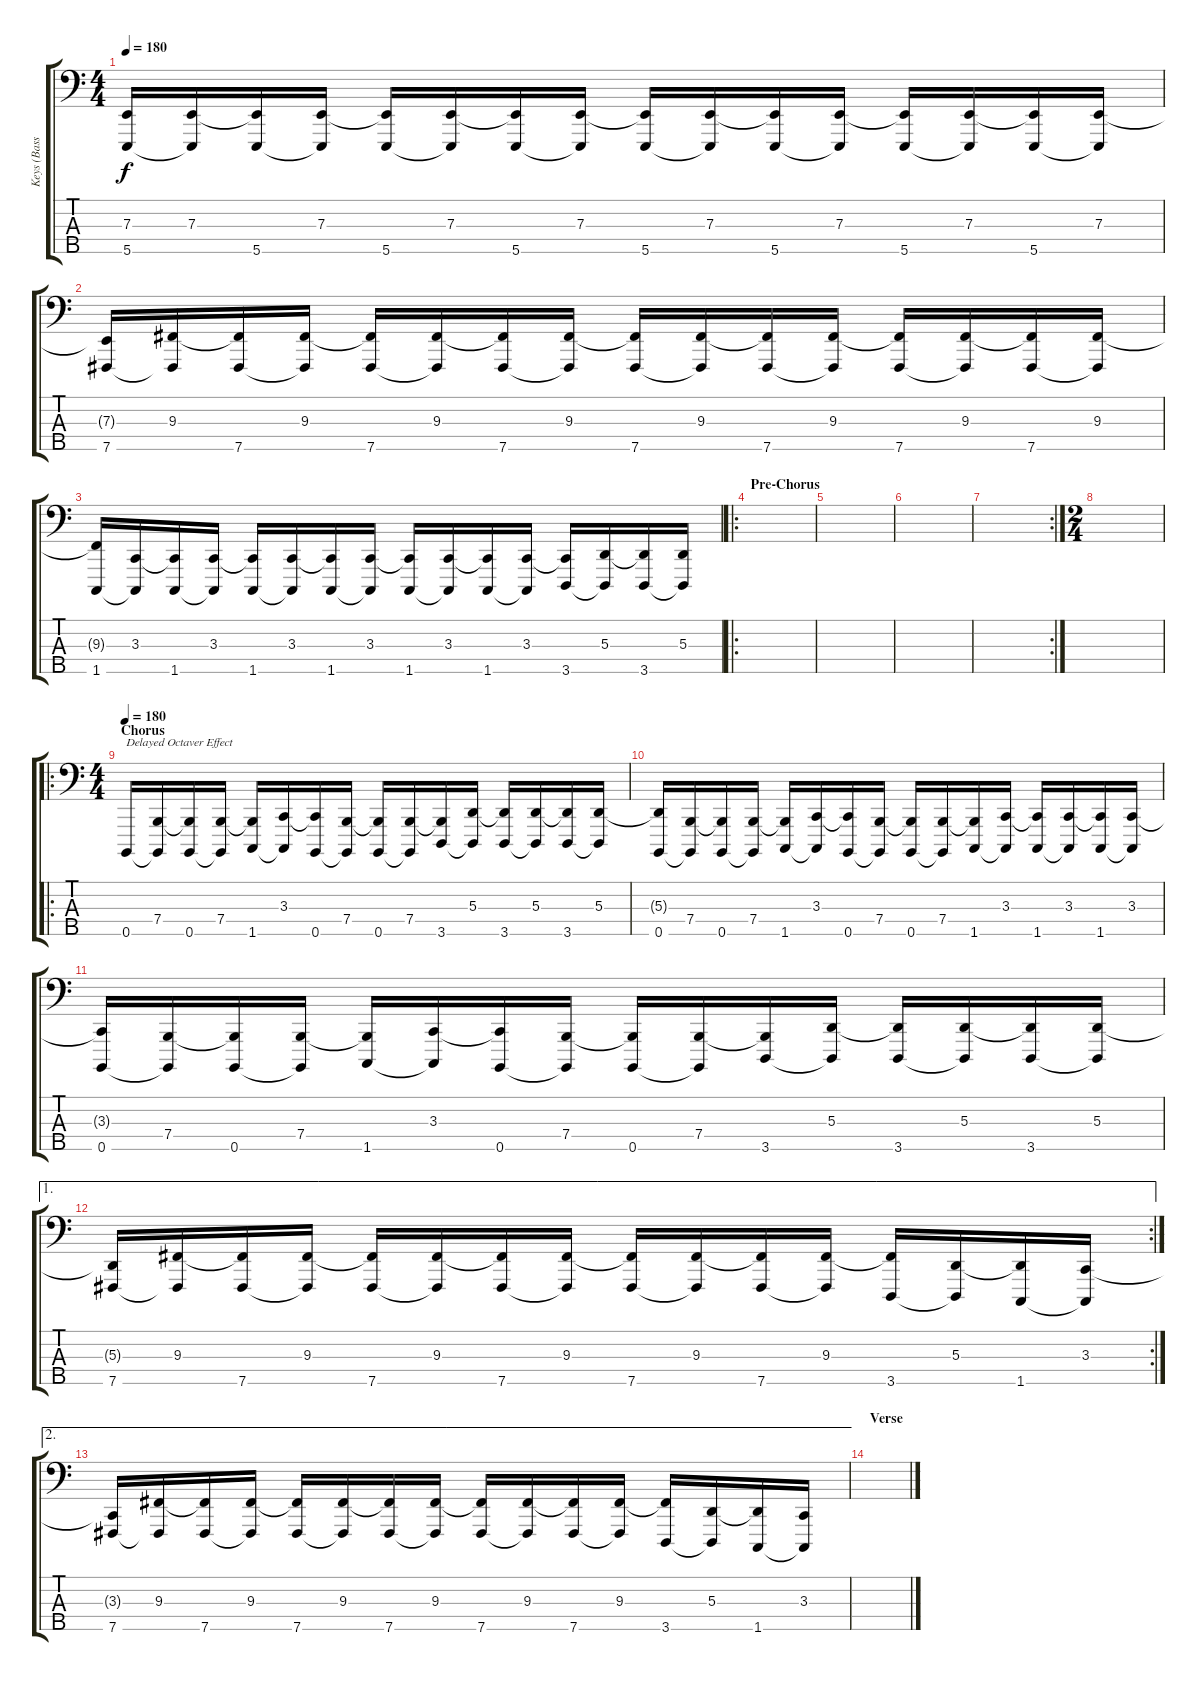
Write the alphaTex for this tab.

\track ("Keys (Bass)" "Keys (Bass") {instrument pad1newage}
\staff {score tabs}
\tuning (G2 D2 A1 E1 B0) {hide}
\ts (4 4)
\tempo 180
\clef f4
\ks c
(7.3{t} 5.5).16{dy f} (7.3 5.5{t}).16 (7.3{t} 5.5).16 (7.3 5.5{t}).16 (7.3{t} 5.5).16 (7.3 5.5{t}).16 (7.3{t} 5.5).16 (7.3 5.5{t}).16 (7.3{t} 5.5).16 (7.3 5.5{t}).16 (7.3{t} 5.5).16 (7.3 5.5{t}).16 (7.3{t} 5.5).16 (7.3 5.5{t}).16 (7.3{t} 5.5).16 (7.3 5.5{t}).16 |
(7.3{t} 7.5).16 (9.3 7.5{t}).16 (9.3{t} 7.5).16 (9.3 7.5{t}).16 (9.3{t} 7.5).16 (9.3 7.5{t}).16 (9.3{t} 7.5).16 (9.3 7.5{t}).16 (9.3{t} 7.5).16 (9.3 7.5{t}).16 (9.3{t} 7.5).16 (9.3 7.5{t}).16 (9.3{t} 7.5).16 (9.3 7.5{t}).16 (9.3{t} 7.5).16 (9.3 7.5{t}).16 |
(9.3{t} 1.5).16 (3.3 1.5{t}).16 (3.3{t} 1.5).16 (3.3 1.5{t}).16 (3.3{t} 1.5).16 (3.3 1.5{t}).16 (3.3{t} 1.5).16 (3.3 1.5{t}).16 (3.3{t} 1.5).16 (3.3 1.5{t}).16 (3.3{t} 1.5).16 (3.3 1.5{t}).16 (3.3{t} 3.5).16 (5.3 3.5{t}).16 (5.3{t} 3.5).16 (5.3 3.5{t}).16 |
\ro
\section ("" "Pre-Chorus")
|
|
|
\rc 2
|
\ts (2 4)
|
\ro
\ts (4 4)
\section ("" "Chorus")
\tempo 180
0.5.16{txt "Delayed Octaver Effect" volume 13 instrument lead8bassandlead} (7.4 0.5{t}).16 (7.4{t} 0.5).16 (7.4 0.5{t}).16 (7.4{t} 1.5).16 (3.3 1.5{t}).16 (3.3{t} 0.5).16 (7.4 0.5{t}).16 (7.4{t} 0.5).16 (7.4 0.5{t}).16 (7.4{t} 3.5).16 (5.3 3.5{t}).16 (5.3{t} 3.5).16 (5.3 3.5{t}).16 (5.3{t} 3.5).16 (5.3 3.5{t}).16 |
(5.3{t} 0.5).16 (7.4 0.5{t}).16 (7.4{t} 0.5).16 (7.4 0.5{t}).16 (7.4{t} 1.5).16 (3.3 1.5{t}).16 (3.3{t} 0.5).16 (7.4 0.5{t}).16 (7.4{t} 0.5).16 (7.4 0.5{t}).16 (7.4{t} 1.5).16 (3.3 1.5{t}).16 (3.3{t} 1.5).16 (3.3 1.5{t}).16 (3.3{t} 1.5).16 (3.3 1.5{t}).16 |
(3.3{t} 0.5).16 (7.4 0.5{t}).16 (7.4{t} 0.5).16 (7.4 0.5{t}).16 (7.4{t} 1.5).16 (3.3 1.5{t}).16 (3.3{t} 0.5).16 (7.4 0.5{t}).16 (7.4{t} 0.5).16 (7.4 0.5{t}).16 (7.4{t} 3.5).16 (5.3 3.5{t}).16 (5.3{t} 3.5).16 (5.3 3.5{t}).16 (5.3{t} 3.5).16 (5.3 3.5{t}).16 |
\ae 1
\rc 2
(5.3{t} 7.5).16 (9.3 7.5{t}).16 (9.3{t} 7.5).16 (9.3 7.5{t}).16 (9.3{t} 7.5).16 (9.3 7.5{t}).16 (9.3{t} 7.5).16 (9.3 7.5{t}).16 (9.3{t} 7.5).16 (9.3 7.5{t}).16 (9.3{t} 7.5).16 (9.3 7.5{t}).16 (9.3{t} 3.5).16 (5.3 3.5{t}).16 (5.3{t} 1.5).16 (3.3 1.5{t}).16 |
\ae 2
(3.3{t} 7.5).16 (9.3 7.5{t}).16 (9.3{t} 7.5).16 (9.3 7.5{t}).16 (9.3{t} 7.5).16 (9.3 7.5{t}).16 (9.3{t} 7.5).16 (9.3 7.5{t}).16 (9.3{t} 7.5).16 (9.3 7.5{t}).16 (9.3{t} 7.5).16 (9.3 7.5{t}).16 (9.3{t} 3.5).16 (5.3 3.5{t}).16 (5.3{t} 1.5).16 (3.3 1.5{t}).16 |
\section ("" "Verse")
